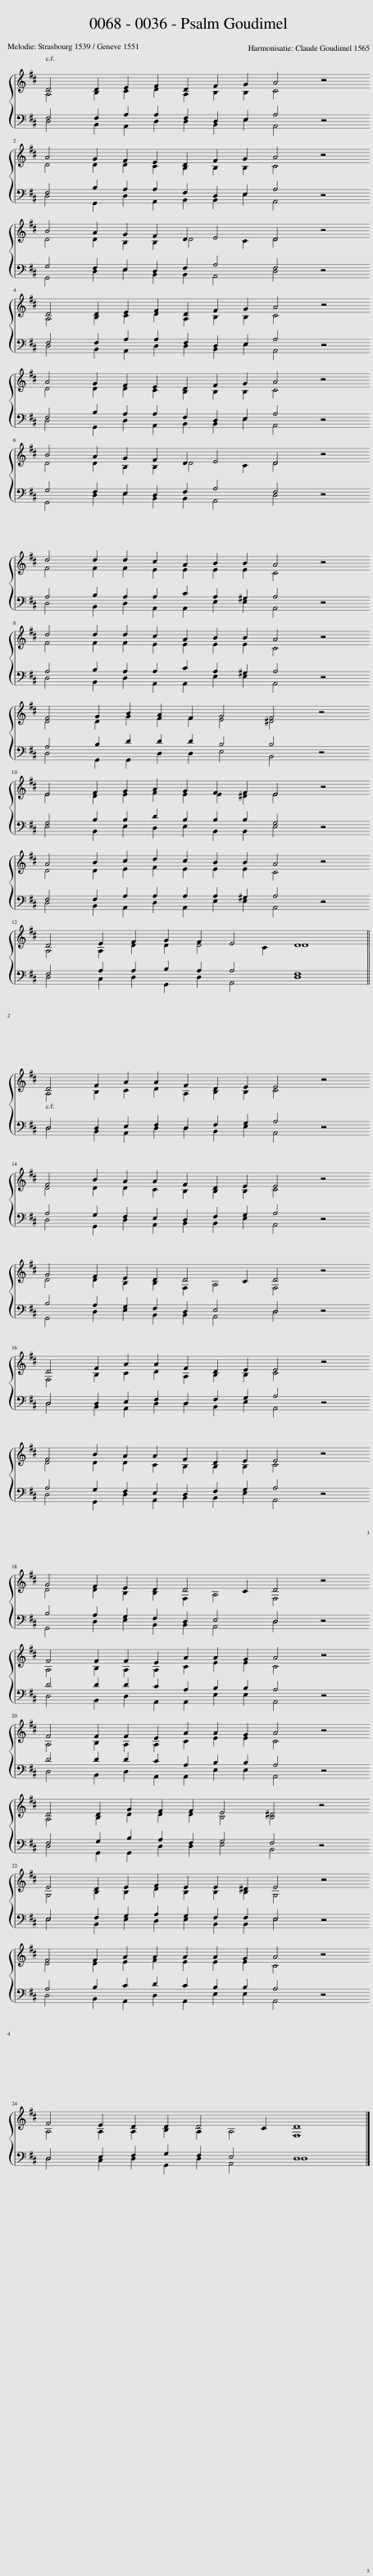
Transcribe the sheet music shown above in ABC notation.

X:1
%%score { ( 1 2 ) | ( 3 4 ) }
L:1/8
M:12/4
I:linebreak $
K:D
V:1 treble
V:2 treble
V:3 bass
V:4 bass
V:1
 D4 D2 E2 F2 D2 F2 G2 A4 z4 |$ A4 G2 F2 E2 D2 F2 G2 A4 z4 |$ B4 A2 G2 F2 D2 E4 D4 z4 |$ D4 D2 E2 F2 D2 F2 G2 A4 z4 |$ A4 G2 F2 E2 D2 F2 G2 A4 z4 |$ %5
 B4 A2 G2 F2 D2 E4 D4 z4 |$ d4 d2 d2 c2 A2 B2 B2 A4 z4 |$ d4 d2 d2 c2 A2 B2 B2 A4 z4 |$ F4 G2 B2 A2 F2 G4 F4 z4 |$ E4 F2 G2 A2 G2 F2 F2 E4 z4 |$ %10
 A4 B2 c2 d2 c2 B2 B2 A4 z4 |$ D4 E2 F2 G2 F2 E4 D8 ||$ D4 F2 A2 A2 F2 D2 E2 E4 z4 |$ F4 B2 A2 A2 F2 D2 E2 E4 z4 |$ G4 F2 E2 D2 D4 C2 D4 z4 |$ %15
 D4 F2 A2 A2 F2 D2 E2 E4 z4 |$ F4 B2 A2 A2 F2 D2 E2 E4 z4 |$ G4 F2 E2 D2 D4 C2 D4 z4 |$ F4 F2 F2 E2 A2 A2 G2 A4 z4 |$ F4 F2 F2 E2 A2 A2 G2 A4 z4 |$ %20
 D4 D2 G2 F2 F2 E4 ^D4 z4 |$ E4 D2 E2 F2 E2 E2 ^D2 E4 z4 |$ F4 F2 A2 A2 A2 A2 G2 A4 z4 |$ F4 E2 D2 D2 D4 C2 D8 |] %24
V:2
 A,4 B,2 C2 D2 A,2 B,2 B,2 C4 x4 |$ D4 D2 D2 C2 B,2 B,2 B,2 C4 x4 |$ D4 D2 B,2 B,2 D4 C2 D4 x4 |$ A,4 B,2 C2 D2 A,2 B,2 B,2 C4 x4 |$ D4 D2 D2 C2 B,2 B,2 B,2 C4 x4 |$ %5
 D4 D2 B,2 B,2 D4 C2 D4 x4 |$ F4 F2 F2 E2 E2 E2 E2 C4 x4 |$ F4 F2 F2 E2 E2 E2 E2 C4 x4 |$ D4 D2 G2 F2 F2 E4 ^D4 x4 |$ E4 D2 E2 F2 E2 E2 ^D2 E4 x4 |$ %10
 D4 D2 E2 F2 E2 E2 E2 C4 x4 |$ A,4 A,2 D2 D2 D4 C2 D8 ||$ A,4 B,2 C2 D2 A,2 B,2 B,2 C4 x4 |$ D4 D2 D2 C2 B,2 B,2 B,2 C4 x4 |$ D4 D2 B,2 B,2 F,2 A,4 F,4 x4 |$ %15
 F,4 B,2 C2 D2 A,2 B,2 B,2 C4 x4 |$ D4 D2 D2 C2 B,2 B,2 B,2 C4 x4 |$ D4 D2 B,2 B,2 F,2 A,4 F,4 x4 |$ A,4 B,2 A,2 A,2 C2 E2 E2 C4 x4 |$ A,4 B,2 A,2 A,2 C2 E2 E2 C4 x4 |$ %20
 A,4 B,2 D2 D2 D2 B,4 B,4 x4 |$ G,4 B,2 B,2 D2 B,2 B,2 B,2 G,4 x4 |$ D4 D2 E2 F2 E2 E2 E2 C4 x4 |$ A,4 A,2 A,2 B,2 A,2 A,4 F,8 |] %24
V:3
 F,4 F,2 A,2 A,2 F,2 D,2 E,2 A,4 z4 |$ F,4 B,2 A,2 A,2 F,2 D,2 E,2 A,4 z4 |$ G,4 F,2 E,2 D,2 F,2 A,4 F,4 z4 |$ F,4 F,2 A,2 A,2 F,2 D,2 E,2 A,4 z4 |$ F,4 B,2 A,2 A,2 F,2 D,2 E,2 A,4 z4 |$ %5
 G,4 F,2 E,2 D,2 F,2 A,4 F,4 z4 |$ A,4 B,2 A,2 A,2 C2 A,2 ^G,2 A,4 z4 |$ A,4 B,2 A,2 A,2 C2 A,2 ^G,2 A,4 z4 |$ A,4 B,2 D2 D2 D2 B,4 B,4 z4 |$ G,4 B,2 B,2 D2 B,2 B,2 B,2 G,4 z4 |$ %10
 F,4 F,2 A,2 A,2 A,2 A,2 ^G,2 A,4 z4 |$ F,4 A,2 A,2 B,2 A,2 A,4 F,8 ||$ D,4 D,2 E,2 F,2 D,2 F,2 G,2 A,4 z4 |$ A,4 G,2 F,2 E,2 D,2 F,2 G,2 A,4 z4 |$ B,4 A,2 G,2 F,2 D,2 E,4 D,4 z4 |$ %15
 D,4 D,2 E,2 F,2 D,2 F,2 G,2 A,4 z4 |$ A,4 G,2 F,2 E,2 D,2 F,2 G,2 A,4 z4 |$ B,4 A,2 G,2 F,2 D,2 E,4 D,4 z4 |$ D4 D2 D2 C2 A,2 B,2 B,2 A,4 z4 |$ D4 D2 D2 C2 A,2 B,2 B,2 A,4 z4 |$ %20
 F,4 G,2 B,2 A,2 F,2 G,4 F,4 z4 |$ E,4 F,2 G,2 A,2 G,2 F,2 F,2 E,4 z4 |$ A,4 B,2 C2 D2 C2 B,2 B,2 A,4 z4 |$ D,4 E,2 F,2 G,2 F,2 E,4 D,8 |] %24
V:4
 D,4 B,,2 A,,2 D,2 D,2 B,,2 E,2 A,,4 x4 |$ D,4 G,,2 D,2 A,,2 B,,2 B,,2 E,2 A,,4 x4 |$ G,,4 D,2 E,2 B,,2 B,,2 A,,4 D,4 x4 |$ D,4 B,,2 A,,2 D,2 D,2 B,,2 E,2 A,,4 x4 |$ D,4 G,,2 D,2 A,,2 B,,2 B,,2 E,2 A,,4 x4 |$ %5
 G,,4 D,2 E,2 B,,2 B,,2 A,,4 D,4 x4 |$ D,4 B,,2 D,2 A,,2 A,,2 E,2 E,2 A,,4 x4 |$ D,4 B,,2 D,2 A,,2 A,,2 E,2 E,2 A,,4 x4 |$ D,4 G,,2 G,,2 D,2 D,2 E,4 B,,4 x4 |$ E,4 B,,2 E,2 D,2 E,2 B,,2 B,,2 E,4 x4 |$ %10
 D,4 B,,2 A,,2 D,2 A,,2 E,2 E,2 A,,4 x4 |$ D,4 C,2 D,2 G,,2 D,2 A,,4 D,8 ||$ D,4 B,,2 A,,2 D,2 D,2 B,,2 E,2 A,,4 x4 |$ D,4 G,,2 D,2 A,,2 B,,2 B,,2 E,2 A,,4 x4 |$ G,,4 D,2 E,2 B,,2 B,,2 A,,4 D,4 x4 |$ %15
 D,4 B,,2 A,,2 D,2 D,2 B,,2 E,2 A,,4 x4 |$ D,4 G,,2 D,2 A,,2 B,,2 B,,2 E,2 A,,4 x4 |$ G,,4 D,2 E,2 B,,2 B,,2 A,,4 D,4 x4 |$ D,4 B,,2 D,2 A,,2 A,,2 E,2 E,2 A,,4 x4 |$ D,4 B,,2 D,2 A,,2 A,,2 E,2 E,2 A,,4 x4 |$ %20
 D,4 G,,2 G,,2 D,2 D,2 E,4 B,,4 x4 |$ E,4 B,,2 E,2 D,2 E,2 B,,2 B,,2 E,4 x4 |$ D,4 B,,2 A,,2 D,2 A,,2 E,2 E,2 A,,4 x4 |$ D,4 C,2 D,2 G,,2 D,2 A,,4 D,8 |] %24
